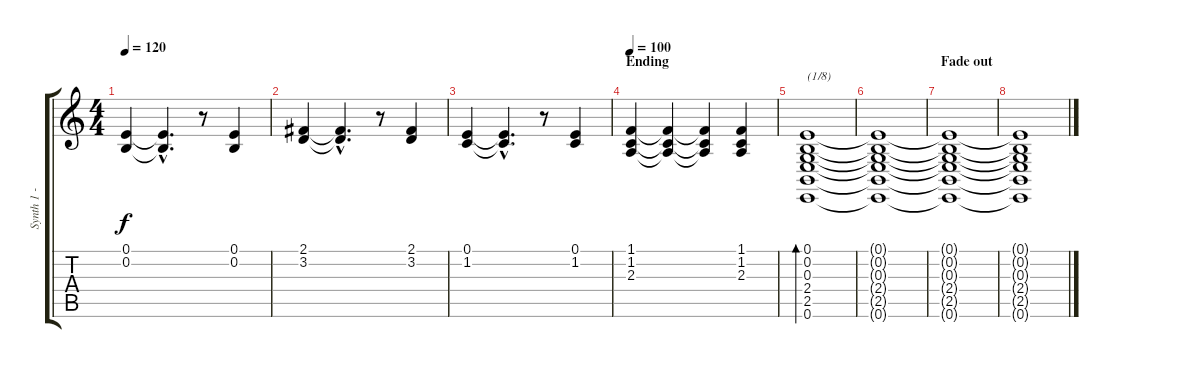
\track ("Synth 1 - rain, rhodes" "Synth 1 - ") {instrument fx1rain}
\staff {score tabs}
\tuning (E4 B3 G3 D3 A2 E2) {hide}
\ts (4 4)
\tempo 120
\clef g2
\ks c
(0.1 0.2).4{dy f} (0.1{hac t} 0.2{hac t}).4{d} r.8 (0.1 0.2).4 |
(2.1 3.2).4 (2.1{hac t} 3.2{hac t}).4{d} r.8 (2.1 3.2).4 |
(0.1 1.2).4 (0.1{hac t} 1.2{hac t}).4{d} r.8 (0.1 1.2).4 |
\section ("" "Ending")
\tempo 100
(1.1 1.2 2.3).4 (1.1{t} 1.2{t} 2.3{t}).4 (1.1{t} 1.2{t} 2.3{t}).4 (1.1 1.2 2.3).4 |
(0.1 0.2 0.3 2.4 2.5 0.6).1{bd 240 txt "(1/8)"} |
(0.1{t} 0.2{t} 0.3{t} 2.4{t} 2.5{t} 0.6{t}).1 |
\section ("" "Fade out")
(0.1{t} 0.2{t} 0.3{t} 2.4{t} 2.5{t} 0.6{t}).1 |
(0.1{t} 0.2{t} 0.3{t} 2.4{t} 2.5{t} 0.6{t}).1
